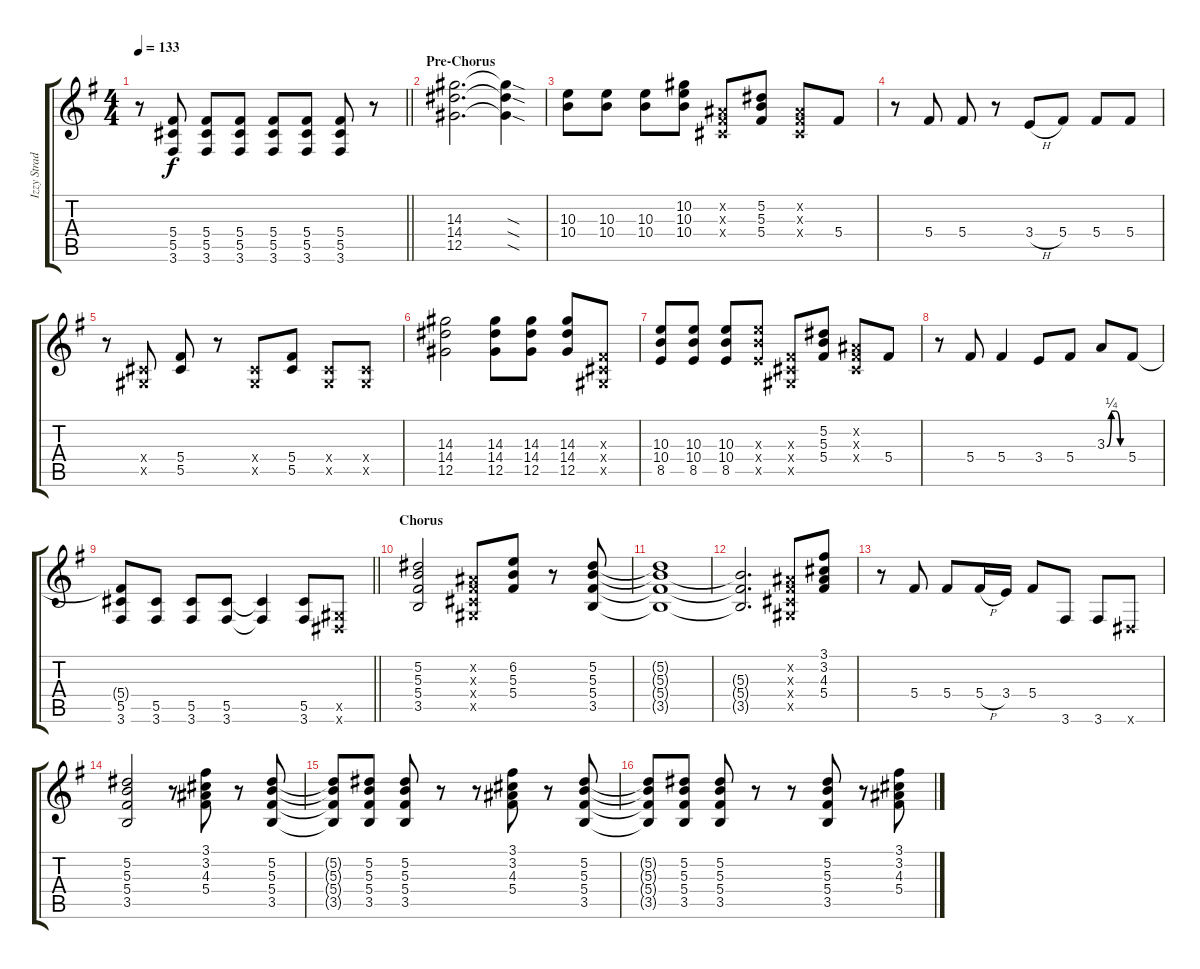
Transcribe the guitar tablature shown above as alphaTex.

\track ("Izzy Stradlin - Rhytm Guitar" "Izzy Strad") {instrument overdrivenguitar}
\staff {score tabs}
\tuning (Eb4 Bb3 Gb3 Db3 Ab2 Eb2) {hide}
\ts (4 4)
\tempo 133
\clef g2
\barLineRight lightlight
\ks g
r.8{dy f} (5.4 5.5 3.6).8 (5.4 5.5 3.6).8 (5.4 5.5 3.6).8 (5.4 5.5 3.6).8 (5.4 5.5 3.6).8 (5.4 5.5 3.6).8 r.8 |
\section ("" "Pre-Chorus")
(14.3 14.4 12.5).2{d} (14.3{sod t} 14.4{sod t} 12.5{sod t}).4 |
(10.3 10.4).8 (10.3 10.4).8 (10.3 10.4).8 (10.2 10.3 10.4).8 (0.2{x} 0.3{x} 0.4{x}).8 (5.2 5.3 5.4).8 (0.2{x} 0.3{x} 0.4{x}).8 5.4.8 |
r.8 5.4.8 5.4.8 r.8 3.4{h}.8 5.4.8 5.4.8 5.4.8 |
r.8 (0.4{x} 0.5{x}).8 (5.4 5.5).8 r.8 (0.4{x} 0.5{x}).8 (5.4 5.5).8 (0.4{x} 0.5{x}).8 (0.4{x} 0.5{x}).8 |
(14.3 14.4 12.5).2 (14.3 14.4 12.5).8 (14.3 14.4 12.5).8 (14.3 14.4 12.5).8 (0.3{x} 0.4{x} 0.5{x}).8 |
(10.3 10.4 8.5).8 (10.3 10.4 8.5).8 (10.3 10.4 8.5).8 (10.3{x} 10.4{x} 8.5{x}).8 (0.3{x} 0.4{x} 0.5{x}).8 (5.2 5.3 5.4).8 (0.2{x} 0.3{x} 0.4{x}).8 5.4.8 |
r.8 5.4.8 5.4.4 3.4.8 5.4.8 3.3{be (custom 0 0 15 1 30 1 46 0 60 0)}.8 5.4.8 |
\barLineRight lightlight
(5.4{t} 5.5 3.6).8 (5.5 3.6).8 (5.5 3.6).8 (5.5 3.6).8 (5.5{t} 3.6{t}).4 (5.5 3.6).8 (0.5{x} 0.6{x}).8 |
\section ("" "Chorus")
(5.2 5.3 5.4 3.5).2 (0.2{x} 0.3{x} 0.4{x} 0.5{x}).8 (6.2 5.3 5.4).8 r.8 (5.2 5.3 5.4 3.5).8 |
(5.2{t} 5.3{t} 5.4{t} 3.5{t}).1 |
(5.3{t} 5.4{t} 3.5{t}).2{d} (0.2{x} 0.3{x} 0.4{x} 0.5{x}).8 (3.1 3.2 4.3 5.4).8 |
r.8 5.4.8 5.4.8 5.4{h}.16 3.4.16 5.4.8 3.6.8 3.6.8 0.6{x}.8 |
(5.2 5.3 5.4 3.5).2 r.8 (3.1 3.2 4.3 5.4).8 r.8 (5.2 5.3 5.4 3.5).8 |
(5.2{t} 5.3{t} 5.4{t} 3.5{t}).8 (5.2 5.3 5.4 3.5).8 (5.2 5.3 5.4 3.5).8 r.8 r.8 (3.1 3.2 4.3 5.4).8 r.8 (5.2 5.3 5.4 3.5).8 |
(5.2{t} 5.3{t} 5.4{t} 3.5{t}).8 (5.2 5.3 5.4 3.5).8 (5.2 5.3 5.4 3.5).8 r.8 r.8 (5.2 5.3 5.4 3.5).8 r.8 (3.1 3.2 4.3 5.4).8
